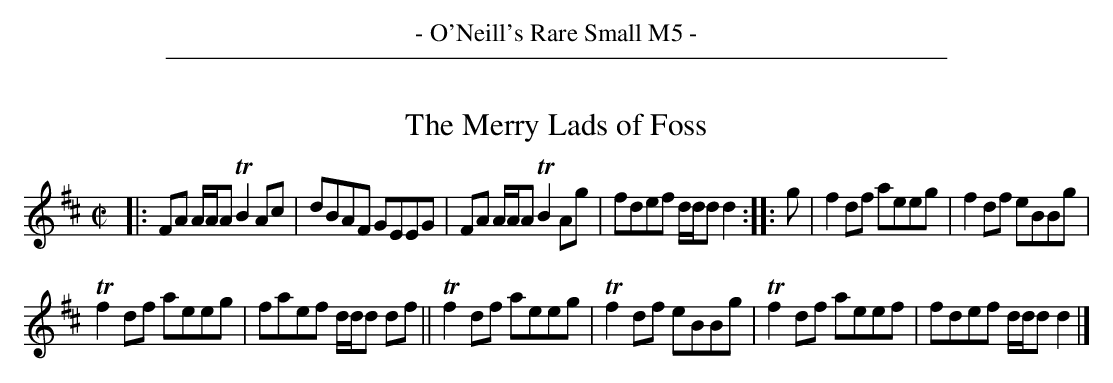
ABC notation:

X:1
T: The Merry Lads of Foss
M: C|
L: 1/8
K: D
|:\
FA A/A/A TB2Ac | dBAF GEEG | FA A/A/A TB2Ag | fdef d/d/d d2 :: g | f2df aeeg | f2df eBBg |
Tf2df aeeg | faef d/d/d df || Tf2df aeeg | Tf2df eBBg | Tf2df aeef | fdef d/d/d d2 |]
